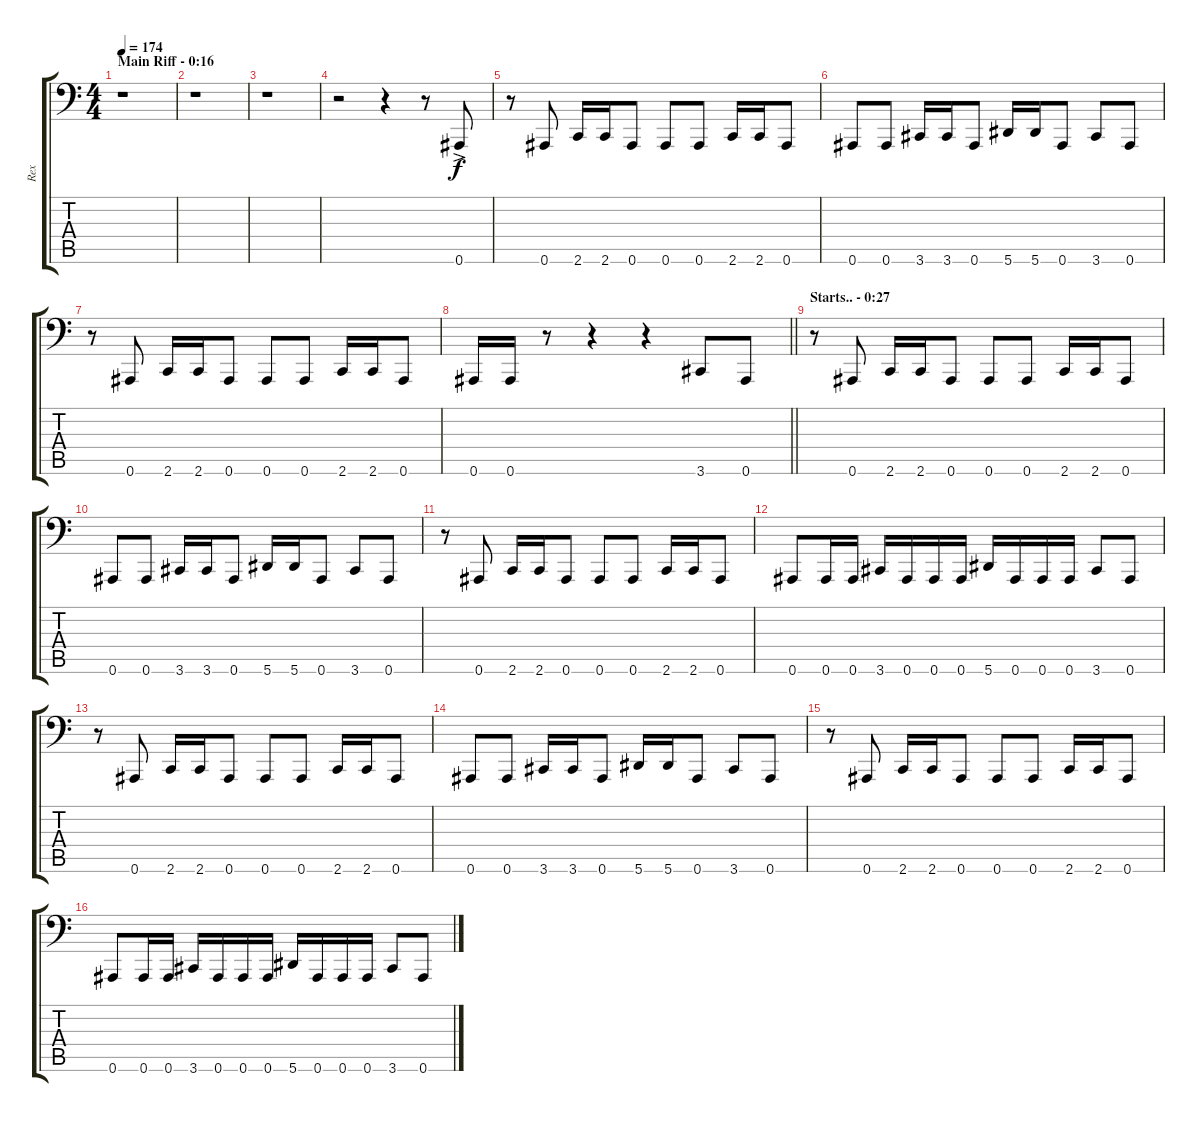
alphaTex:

\track ("Rex" "Rex") {instrument electricbasspick}
\staff {score tabs}
\tuning (B2 Gb2 Db2 Ab1 Eb1 Bb0) {hide}
\ts (4 4)
\section ("" "Main Riff - 0:16")
\tempo 174
\clef f4
\ks c
r.1{dy f instrument electricbasspick} |
r.1 |
r.1 |
r.2 r.4 r.8 0.6{ac}.8 |
r.8 0.6.8 2.6.16 2.6.16 0.6.8 0.6.8 0.6.8 2.6.16 2.6.16 0.6.8 |
0.6.8 0.6.8 3.6.16 3.6.16 0.6.8 5.6.16 5.6.16 0.6.8 3.6.8 0.6.8 |
r.8 0.6.8 2.6.16 2.6.16 0.6.8 0.6.8 0.6.8 2.6.16 2.6.16 0.6.8 |
\barLineRight lightlight
0.6.16 0.6.16 r.8 r.4 r.4 3.6.8 0.6.8 |
\section ("" "Starts.. - 0:27")
r.8 0.6.8 2.6.16 2.6.16 0.6.8 0.6.8 0.6.8 2.6.16 2.6.16 0.6.8 |
0.6.8 0.6.8 3.6.16 3.6.16 0.6.8 5.6.16 5.6.16 0.6.8 3.6.8 0.6.8 |
r.8 0.6.8 2.6.16 2.6.16 0.6.8 0.6.8 0.6.8 2.6.16 2.6.16 0.6.8 |
0.6.8 0.6.16 0.6.16 3.6.16 0.6.16 0.6.16 0.6.16 5.6.16 0.6.16 0.6.16 0.6.16 3.6.8 0.6.8 |
r.8 0.6.8 2.6.16 2.6.16 0.6.8 0.6.8 0.6.8 2.6.16 2.6.16 0.6.8 |
0.6.8 0.6.8 3.6.16 3.6.16 0.6.8 5.6.16 5.6.16 0.6.8 3.6.8 0.6.8 |
r.8 0.6.8 2.6.16 2.6.16 0.6.8 0.6.8 0.6.8 2.6.16 2.6.16 0.6.8 |
0.6.8 0.6.16 0.6.16 3.6.16 0.6.16 0.6.16 0.6.16 5.6.16 0.6.16 0.6.16 0.6.16 3.6.8 0.6.8
